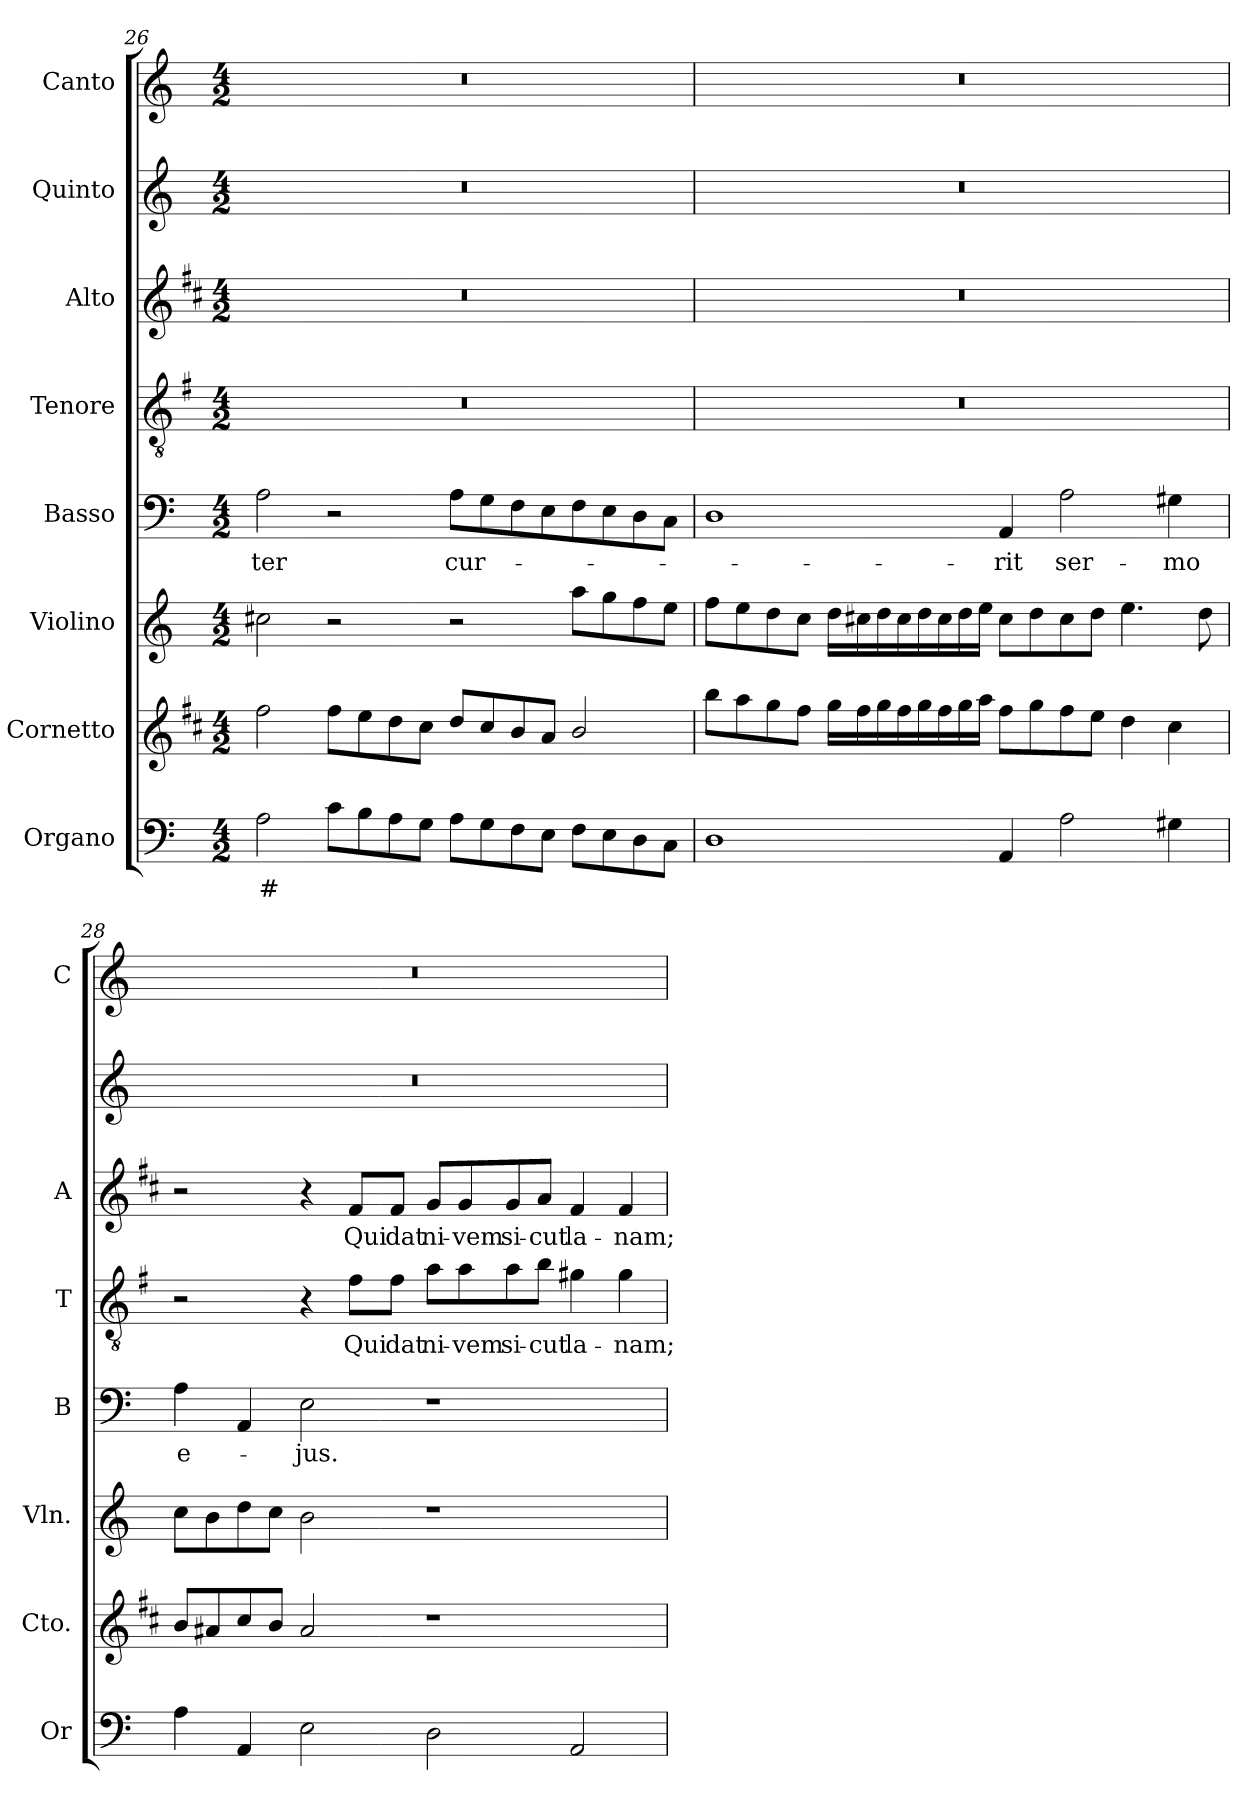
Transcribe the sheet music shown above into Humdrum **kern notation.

**kern	**text	**kern	**kern	**kern	**text	**kern	**text	**kern	**text	**kern	**kern
*part8	*part8	*part7	*part6	*part5	*part5	*part4	*part4	*part3	*part3	*part2	*part1
*staff8	*staff8	*staff7	*staff6	*staff5	*staff5	*staff4	*staff4	*staff3	*staff3	*staff2	*staff1
*I"Organo	*	*I"Cornetto	*I"Violino	*I"Basso	*	*I"Tenore	*	*I"Alto	*	*I"Quinto	*I"Canto
*I'Or	*	*I'Cto.	*I'Vln.	*I'B	*	*I'T	*	*I'A	*	*	*I'C
*clefF4	*	*clefG2	*clefG2	*clefF4	*	*clefGv2	*	*clefG2	*	*clefG2	*clefG2
*	*	*ITrd1c2	*	*	*	*ITrd4c7	*	*ITrd1c2	*	*	*
*k[]	*	*k[]	*k[]	*k[]	*	*k[]	*	*k[]	*	*k[]	*k[]
*C:	*	*C:	*C:	*C:	*	*C:	*	*C:	*	*C:	*C:
*M4/2	*	*M4/2	*M4/2	*M4/2	*	*M4/2	*	*M4/2	*	*M4/2	*M4/2
=26	=26	=26	=26	=26	=26	=26	=26	=26	=26	=26	=26
!	!LO:LY:b	!	!	!	!LO:LY:b	!	!	!	!	!	!
2A\	#	2ee\	2cc#X\	2A\	-ter	0r	.	0r	.	0r	0r
8c\L	.	8ee\L	2r	2r	.	.	.	.	.	.	.
8B\	.	8dd\	.	.	.	.	.	.	.	.	.
8A\	.	8cc\	.	.	.	.	.	.	.	.	.
8G\J	.	8b\J	.	.	.	.	.	.	.	.	.
!	!	!	!	!	!LO:LY:b	!	!	!	!	!	!
8A\L	.	8cc/L	2r	8A\L	cur-	.	.	.	.	.	.
8G\	.	8b/	.	8G\	.	.	.	.	.	.	.
8F\	.	8a/	.	8F\	.	.	.	.	.	.	.
8E\J	.	8g/J	.	8E\	.	.	.	.	.	.	.
8F\L	.	2a/	8aa\L	8F\	.	.	.	.	.	.	.
8E\	.	.	8gg\	8E\	.	.	.	.	.	.	.
8D\	.	.	8ff\	8D\	.	.	.	.	.	.	.
8C\J	.	.	8ee\J	8C\J	.	.	.	.	.	.	.
!!LO:PB:g=z
=27	=27	=27	=27	=27	=27	=27	=27	=27	=27	=27	=27
1D	.	8aa\L	8ff\L	1D	.	0r	.	0r	.	0r	0r
.	.	8gg\	8ee\	.	.	.	.	.	.	.	.
.	.	8ff\	8dd\	.	.	.	.	.	.	.	.
.	.	8ee\J	8cc\J	.	.	.	.	.	.	.	.
.	.	16ff\LL	16dd\LL	.	.	.	.	.	.	.	.
.	.	16ee\	16cc#X\	.	.	.	.	.	.	.	.
.	.	16ff\	16dd\	.	.	.	.	.	.	.	.
.	.	16ee\	16cc#\	.	.	.	.	.	.	.	.
.	.	16ff\	16dd\	.	.	.	.	.	.	.	.
.	.	16ee\	16cc#\	.	.	.	.	.	.	.	.
.	.	16ff\	16dd\	.	.	.	.	.	.	.	.
.	.	16gg\JJ	16ee\JJ	.	.	.	.	.	.	.	.
!	!	!	!	!	!LO:LY:b	!	!	!	!	!	!
4AA/	.	8ee\L	8cc#\L	4AA/	-rit	.	.	.	.	.	.
.	.	8ff\	8dd\	.	.	.	.	.	.	.	.
!	!	!	!	!	!LO:LY:b	!	!	!	!	!	!
2A\	.	8ee\	8cc#\	2A\	ser-	.	.	.	.	.	.
.	.	8dd\J	8dd\J	.	.	.	.	.	.	.	.
.	.	4cc\	4.ee\	.	.	.	.	.	.	.	.
!	!	!	!	!	!LO:LY:b	!	!	!	!	!	!
4G#X\	.	4b\	.	4G#X\	-mo	.	.	.	.	.	.
.	.	.	8dd\	.	.	.	.	.	.	.	.
=28	=28	=28	=28	=28	=28	=28	=28	=28	=28	=28	=28
!	!	!	!	!	!LO:LY:b	!	!	!	!	!	!
4A\	.	8a/L	8cc\L	4A\	e-	2r	.	2r	.	0r	0r
.	.	8g#X/	8b\	.	.	.	.	.	.	.	.
4AA/	.	8b/	8dd\	4AA/	.	.	.	.	.	.	.
.	.	8a/J	8cc\J	.	.	.	.	.	.	.	.
!	!	!	!	!	!LO:LY:b	!	!	!	!	!	!
2E\	.	2g#/	2b\	2E\	-jus.	4r	.	4r	.	.	.
!	!	!	!	!	!	!	!LO:LY:b	!	!LO:LY:b	!	!
.	.	.	.	.	.	8B\L	Qui	8e/L	Qui	.	.
!	!	!	!	!	!	!	!LO:LY:b	!	!LO:LY:b	!	!
.	.	.	.	.	.	8B\J	dat	8e/J	dat	.	.
!	!	!	!	!	!	!	!LO:LY:b	!	!LO:LY:b	!	!
2D\	.	1r	1r	1r	.	8d\L	ni-	8f/L	ni-	.	.
!	!	!	!	!	!	!	!LO:LY:b	!	!LO:LY:b	!	!
.	.	.	.	.	.	8d\	-vem	8f/	-vem	.	.
!	!	!	!	!	!	!	!LO:LY:b	!	!LO:LY:b	!	!
.	.	.	.	.	.	8d\	si-	8f/	si-	.	.
!	!	!	!	!	!	!	!LO:LY:b	!	!LO:LY:b	!	!
.	.	.	.	.	.	8e\J	-cut	8g/J	-cut	.	.
!	!	!	!	!	!	!	!LO:LY:b	!	!LO:LY:b	!	!
2AA/	.	.	.	.	.	4c#X\	la-	4e/	la-	.	.
!	!	!	!	!	!	!	!LO:LY:b	!	!LO:LY:b	!	!
.	.	.	.	.	.	4c#\	-nam;	4e/	-nam;	.	.
=	=	=	=	=	=	=	=	=	=	=	=
*-	*-	*-	*-	*-	*-	*-	*-	*-	*-	*-	*-
